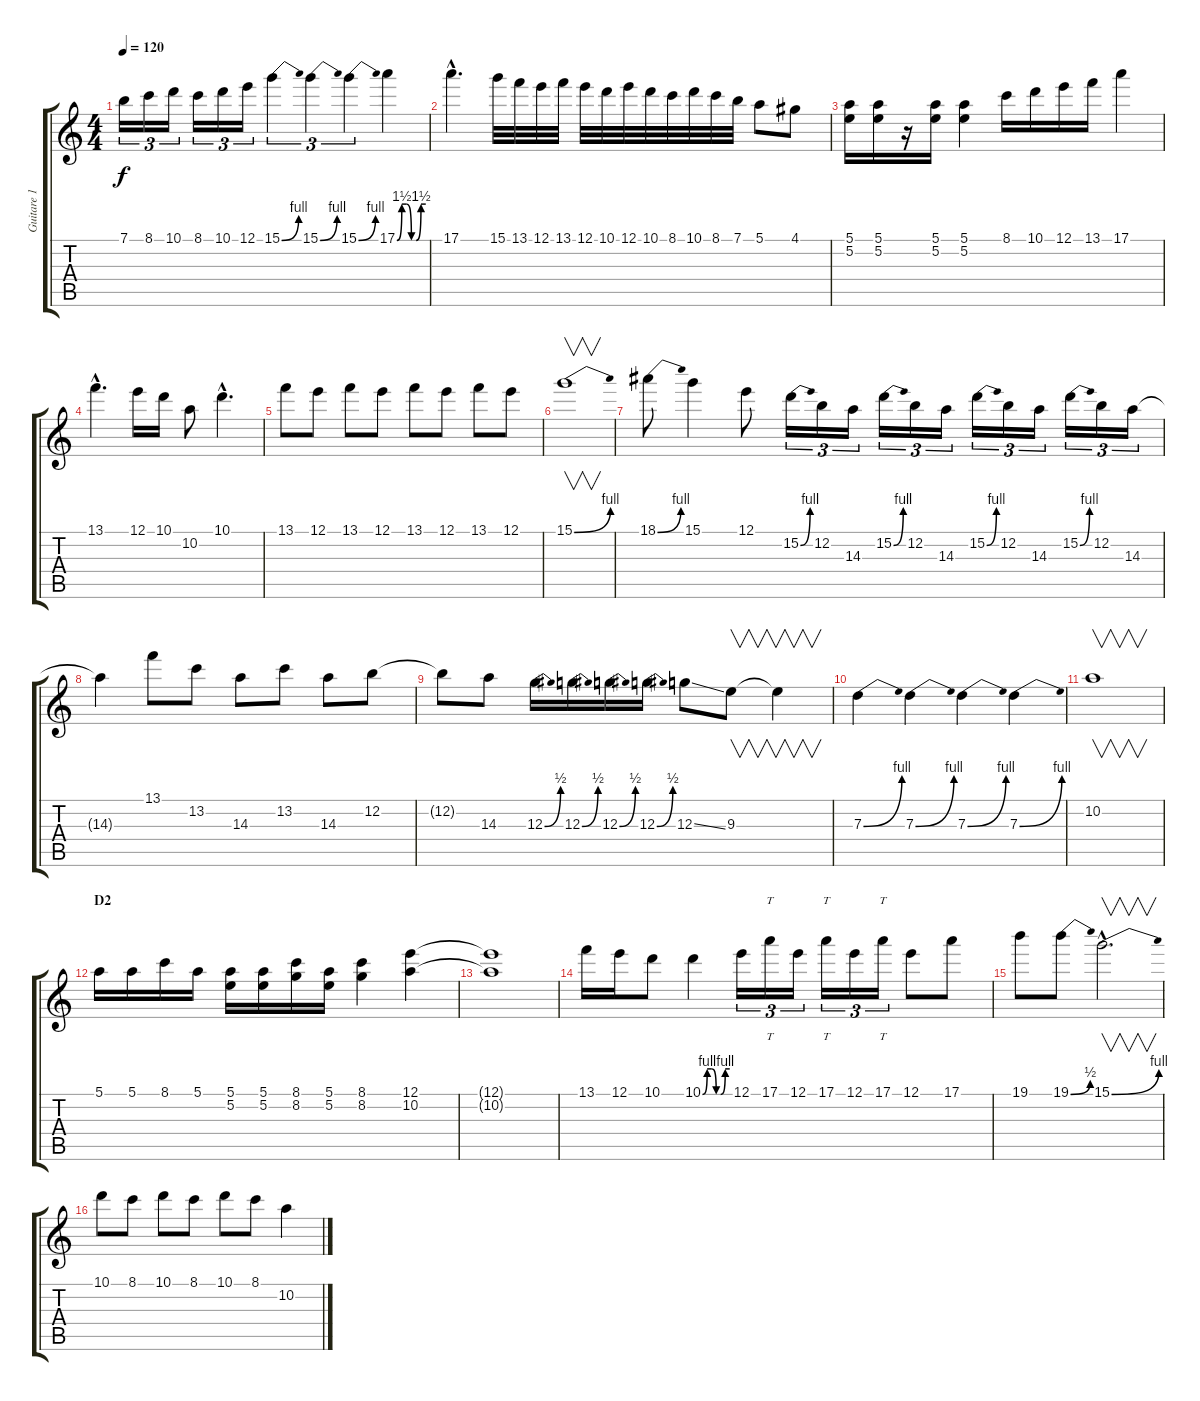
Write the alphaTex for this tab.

\track ("Guitare 1 ( bis )" "Guitare 1 ") {instrument distortionguitar}
\staff {score tabs}
\tuning (E4 B3 G3 D3 A2 E2) {hide}
\ts (4 4)
\tempo 120
\clef g2
\ks c
7.1.16{tu (3 2) dy f} 8.1.16{tu (3 2)} 10.1.16{tu (3 2)} 8.1.16{tu (3 2)} 10.1.16{tu (3 2)} 12.1.16{tu (3 2)} 15.1{be (bend 0 0 60 4)}.4{tu (3 2)} 15.1{be (bend 0 0 60 4)}.4{tu (3 2)} 15.1{be (bend 0 0 60 4)}.4{tu (3 2)} 17.1{be (custom 0 0 10 6 20 6 30 0 40 0 50 6 60 6)}.4 |
17.1{hac}.4{d} 15.1.32 13.1.32 12.1.32 13.1.32 12.1.32 10.1.32 12.1.32 10.1.32 8.1.32 10.1.32 8.1.32 7.1.32 5.1.8 4.1.8 |
(5.1 5.2).16 (5.1 5.2).16 r.16 (5.1 5.2).16 (5.1 5.2).4 8.1.16 10.1.16 12.1.16 13.1.16 17.1.4 |
13.1{hac}.4{d} 12.1.16 10.1.16 10.2.8 10.1{hac}.4{d} |
13.1.8 12.1.8 13.1.8 12.1.8 13.1.8 12.1.8 13.1.8 12.1.8 |
15.1{be (bend 0 0 60 4)}.1{v} |
18.1{be (bend 0 0 60 4)}.8 15.1.4 12.1.8 15.2{be (bend 0 0 60 4)}.16{tu (3 2)} 12.2.16{tu (3 2)} 14.3.16{tu (3 2)} 15.2{be (bend 0 0 60 4)}.16{tu (3 2)} 12.2.16{tu (3 2)} 14.3.16{tu (3 2)} 15.2{be (bend 0 0 60 4)}.16{tu (3 2)} 12.2.16{tu (3 2)} 14.3.16{tu (3 2)} 15.2{be (bend 0 0 60 4)}.16{tu (3 2)} 12.2.16{tu (3 2)} 14.3.16{tu (3 2)} |
14.3{t}.4 13.1.8 13.2.8 14.3.8 13.2.8 14.3.8 12.2.8 |
12.2{t}.8 14.3.8 12.3{be (bend 0 0 60 2)}.16 12.3{be (bend 0 0 60 2)}.16 12.3{be (bend 0 0 60 2)}.16 12.3{be (bend 0 0 60 2)}.16 12.3{ss}.8 9.3.8{v} 9.3{t}.4{v} |
7.3{be (bend 0 0 60 4)}.4 7.3{be (bend 0 0 60 4)}.4 7.3{be (bend 0 0 60 4)}.4 7.3{be (bend 0 0 60 4)}.4 |
10.2.1{v} |
\section ("" "D2")
5.1.16 5.1.16 8.1.16 5.1.16 (5.1 5.2).16 (5.1 5.2).16 (8.1 8.2).16 (5.1 5.2).16 (8.1 8.2).4 (12.1 10.2).4 |
(12.1{t} 10.2{t}).1 |
13.1.16 12.1.16 10.1.8 10.1{be (custom 0 0 10 4 20 4 30 0 40 0 50 4 60 4)}.4 12.1.16{tu (3 2)} 17.1.16{tt tu (3 2)} 12.1.16{tu (3 2)} 17.1.16{tt tu (3 2)} 12.1.16{tu (3 2)} 17.1.16{tt tu (3 2)} 12.1.8 17.1.8 |
19.1.8 19.1{be (bend 0 0 60 2)}.8 15.1{be (bend 0 0 60 4) hac}.2{v d} |
10.1.8 8.1.8 10.1.8 8.1.8 10.1.8 8.1.8 10.2.4
